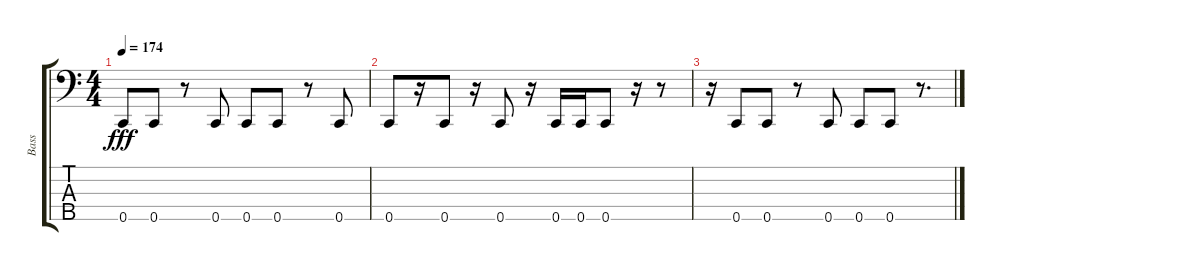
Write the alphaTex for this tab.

\track ("Bass" "Bass") {instrument electricbassfinger}
\staff {score tabs}
\tuning (Ab2 Eb2 Bb1 F1 C1) {hide}
\ts (4 4)
\tempo 174
\clef f4
\ks c
0.5.8{dy fff} 0.5.8 r.8 0.5.8 0.5.8 0.5.8 r.8 0.5.8 |
0.5.8 r.16 0.5.8 r.16 0.5.8 r.16 0.5.16 0.5.16 0.5.8 r.16 r.8 |
r.16 0.5.8 0.5.8 r.8 0.5.8 0.5.8 0.5.8 r.8{d}
